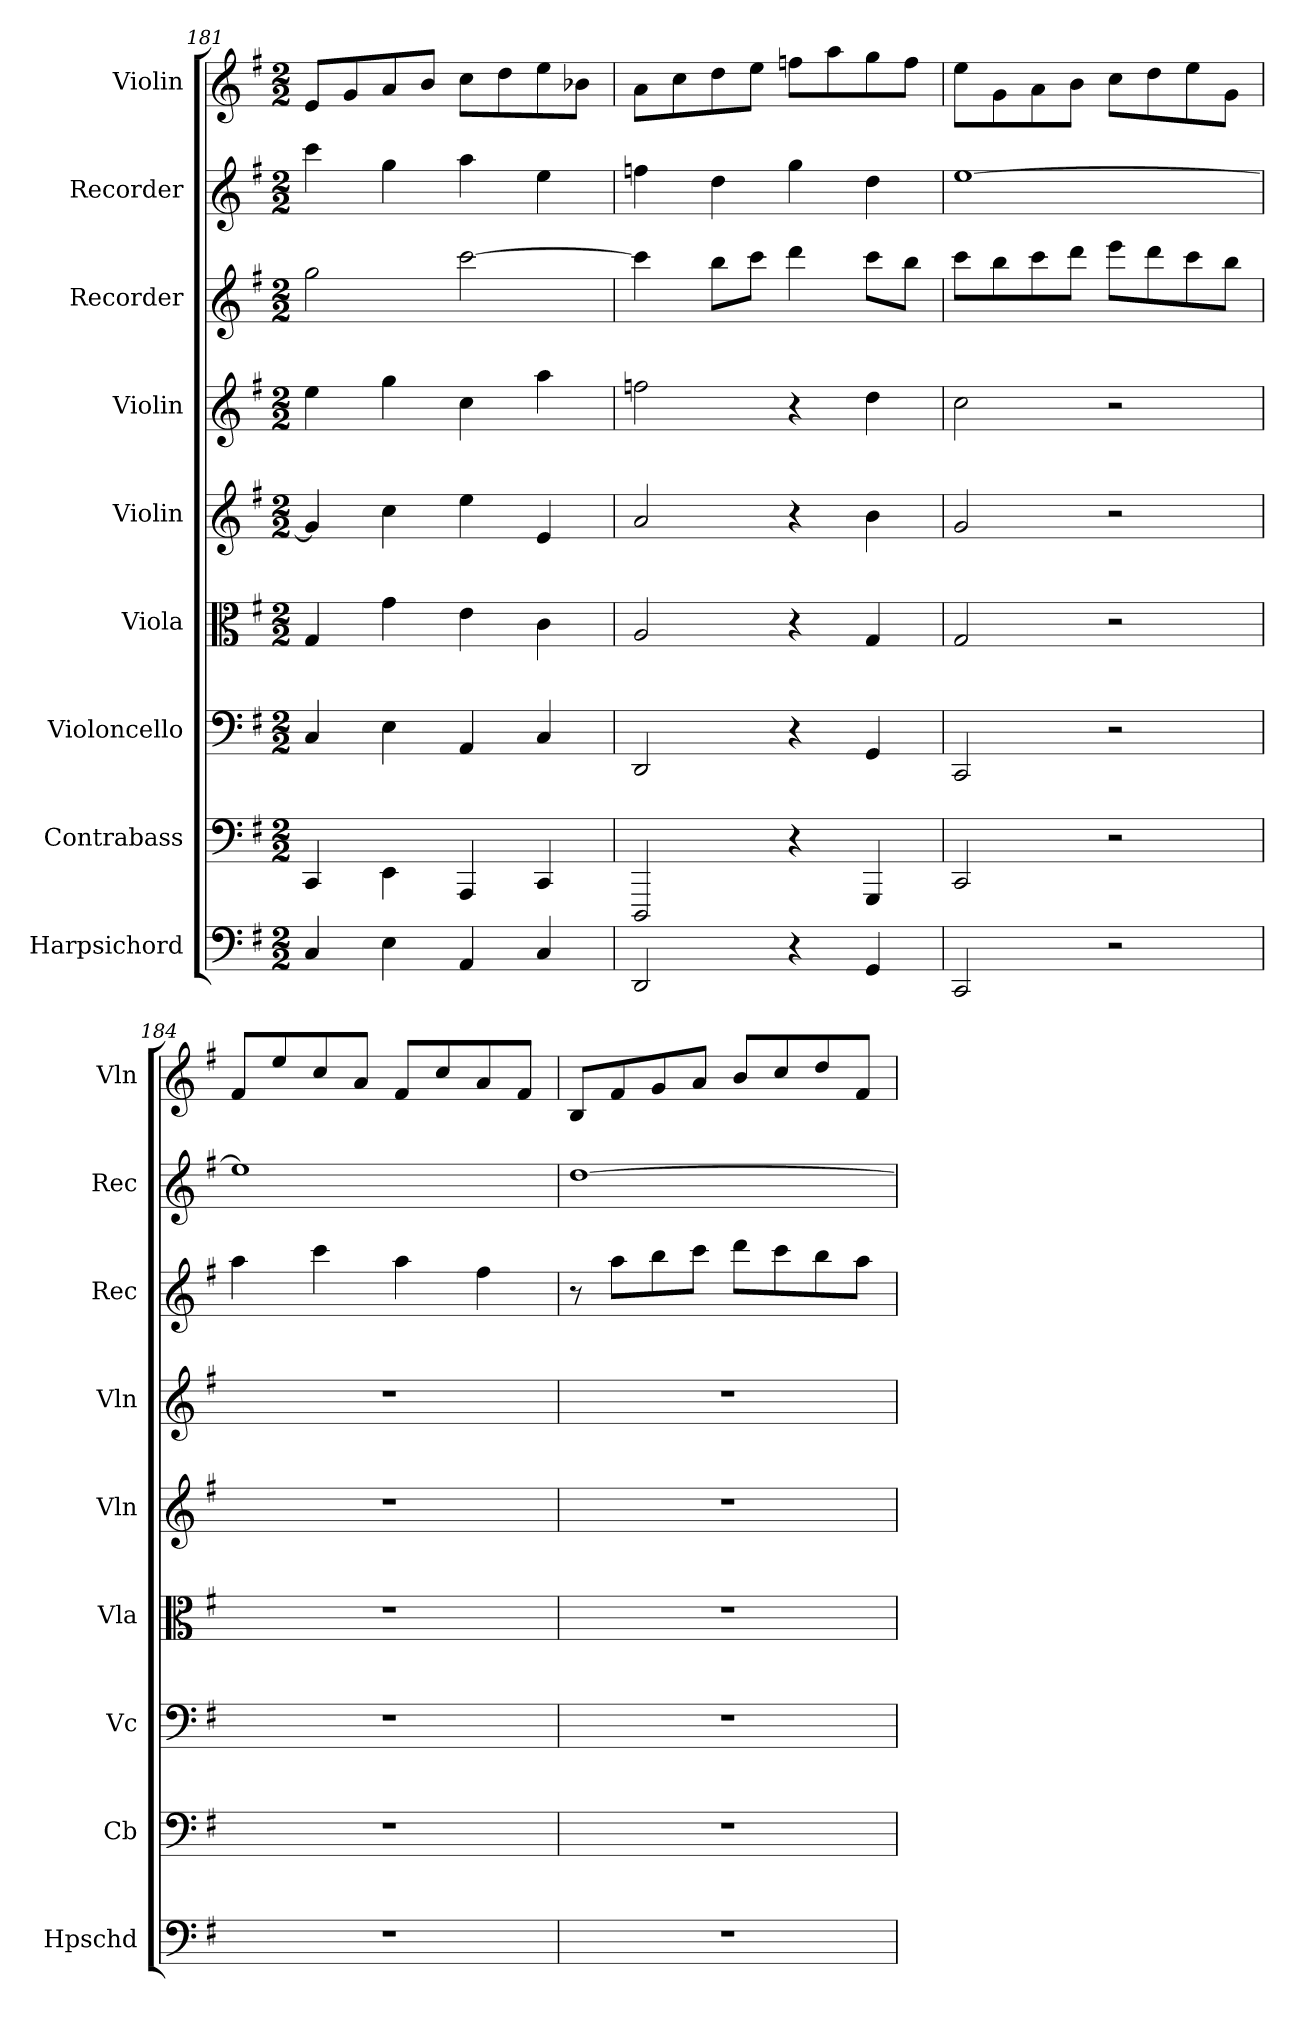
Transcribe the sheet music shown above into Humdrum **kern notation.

**kern	**kern	**kern	**kern	**kern	**kern	**kern	**kern	**kern
*part9	*part8	*part7	*part6	*part5	*part4	*part3	*part2	*part1
*staff9	*staff8	*staff7	*staff6	*staff5	*staff4	*staff3	*staff2	*staff1
*I"Harpsichord	*I"Contrabass	*I"Violoncello	*I"Viola	*I"Violin	*I"Violin	*I"Recorder	*I"Recorder	*I"Violin
*I'Hpschd	*I'Cb	*I'Vc	*I'Vla	*I'Vln	*I'Vln	*I'Rec	*I'Rec	*I'Vln
*clefF4	*clefF4	*clefF4	*clefC3	*clefG2	*clefG2	*clefG2	*clefG2	*clefG2
*	*ITrd7c12	*	*	*	*	*	*	*
*k[f#]	*k[f#]	*k[f#]	*k[f#]	*k[f#]	*k[f#]	*k[f#]	*k[f#]	*k[f#]
*G:	*G:	*G:	*G:	*G:	*G:	*G:	*G:	*G:
*M2/2	*M2/2	*M2/2	*M2/2	*M2/2	*M2/2	*M2/2	*M2/2	*M2/2
=181	=181	=181	=181	=181	=181	=181	=181	=181
4C/	4CCC/	4C/	4G/	4g/]	4ee\	2gg\	4ccc\	8e/L
.	.	.	.	.	.	.	.	8g/
4E\	4EEE\	4E\	4g\	4cc\	4gg\	.	4gg\	8a/
.	.	.	.	.	.	.	.	8b/J
4AA/	4AAAA/	4AA/	4e\	4ee\	4cc\	[2ccc\	4aa\	8cc\L
.	.	.	.	.	.	.	.	8dd\
4C/	4CCC/	4C/	4c\	4e/	4aa\	.	4ee\	8ee\
.	.	.	.	.	.	.	.	8b-X\J
=182	=182	=182	=182	=182	=182	=182	=182	=182
2DD/	2DDDD/	2DD/	2A/	2a/	2ffn\	4ccc\]	4ffn\	8a\L
.	.	.	.	.	.	.	.	8cc\
.	.	.	.	.	.	8bb\L	4dd\	8dd\
.	.	.	.	.	.	8ccc\J	.	8ee\J
4r	4r	4r	4r	4r	4r	4ddd\	4gg\	8ffn\L
.	.	.	.	.	.	.	.	8aa\
4GG/	4GGGG/	4GG/	4G/	4b\	4dd\	8ccc\L	4dd\	8gg\
.	.	.	.	.	.	8bb\J	.	8ff\J
=183	=183	=183	=183	=183	=183	=183	=183	=183
2CC/	2CCC/	2CC/	2G/	2g/	2cc\	8ccc\L	[1ee\	8ee\L
.	.	.	.	.	.	8bb\	.	8g\
.	.	.	.	.	.	8ccc\	.	8a\
.	.	.	.	.	.	8ddd\J	.	8b\J
2r	2r	2r	2r	2r	2r	8eee\L	.	8cc\L
.	.	.	.	.	.	8ddd\	.	8dd\
.	.	.	.	.	.	8ccc\	.	8ee\
.	.	.	.	.	.	8bb\J	.	8g\J
=184	=184	=184	=184	=184	=184	=184	=184	=184
1r	1r	1r	1r	1r	1r	4aa\	1ee\]	8f#/L
.	.	.	.	.	.	.	.	8ee/
.	.	.	.	.	.	4ccc\	.	8cc/
.	.	.	.	.	.	.	.	8a/J
.	.	.	.	.	.	4aa\	.	8f#/L
.	.	.	.	.	.	.	.	8cc/
.	.	.	.	.	.	4ff#\	.	8a/
.	.	.	.	.	.	.	.	8f#/J
=185	=185	=185	=185	=185	=185	=185	=185	=185
1r	1r	1r	1r	1r	1r	8r	[1dd\	8B/L
.	.	.	.	.	.	8aa\L	.	8f#/
.	.	.	.	.	.	8bb\	.	8g/
.	.	.	.	.	.	8ccc\J	.	8a/J
.	.	.	.	.	.	8ddd\L	.	8b/L
.	.	.	.	.	.	8ccc\	.	8cc/
.	.	.	.	.	.	8bb\	.	8dd/
.	.	.	.	.	.	8aa\J	.	8f#/J
=	=	=	=	=	=	=	=	=
*-	*-	*-	*-	*-	*-	*-	*-	*-
